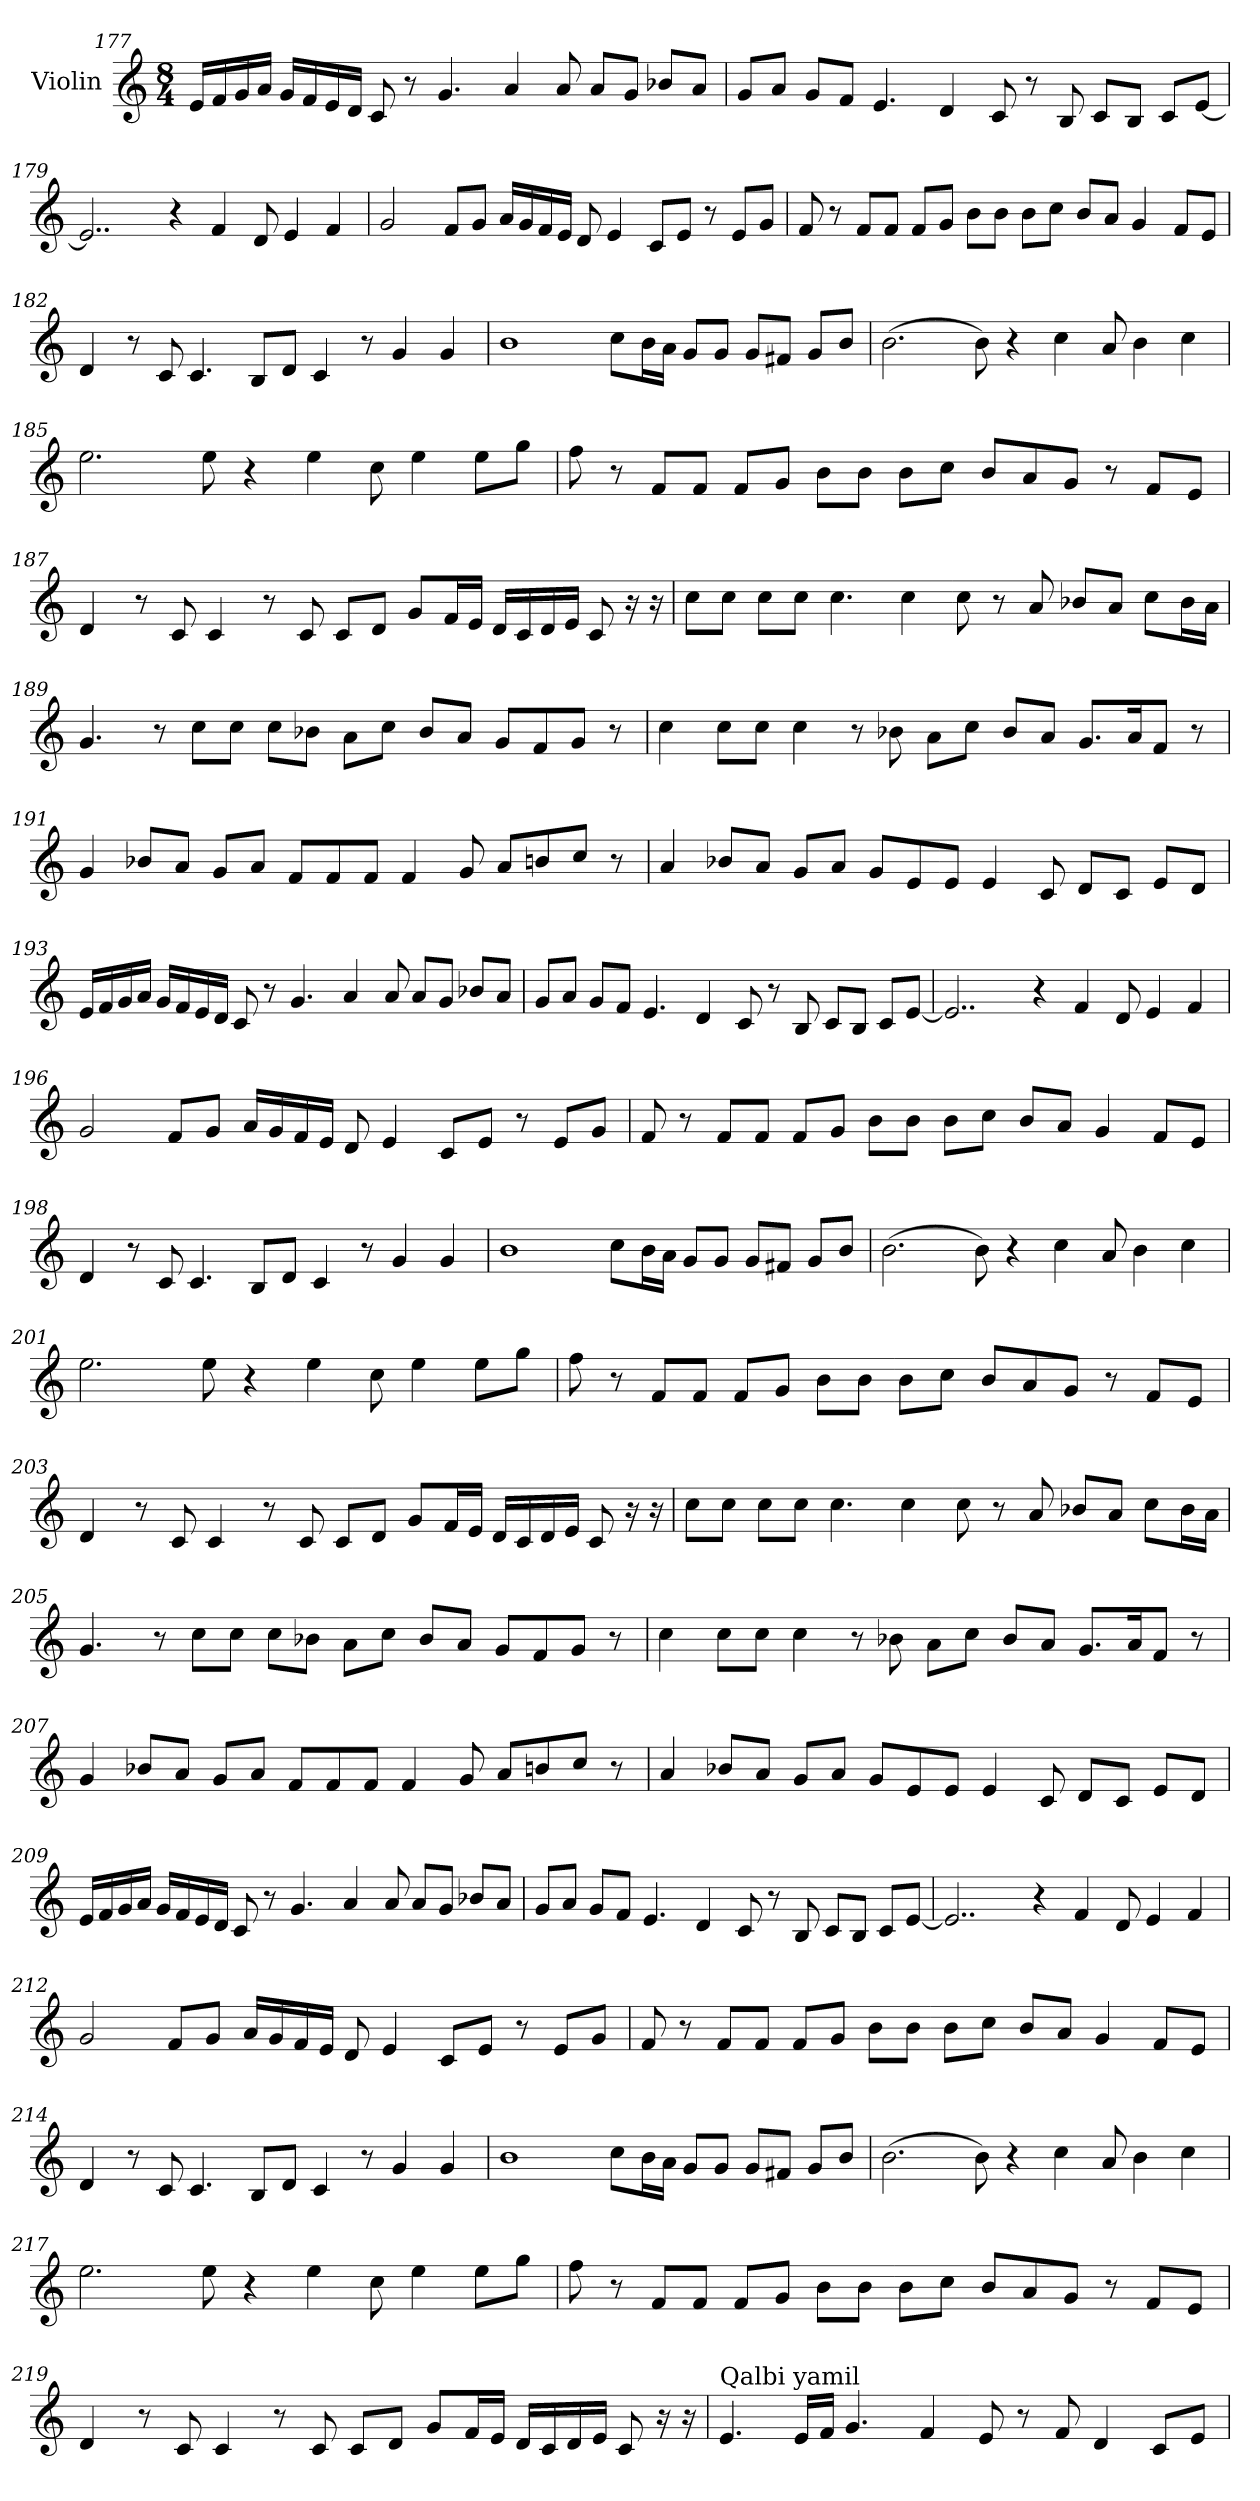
**kern
*part1
*staff1
*I"Violin
!!LO:PB:g=z
*clefG2
*k[]
*C:
*M8/4
=177
16e/LL
16f/
16g/
16a/JJ
16g/LL
16f/
16e/
16d/JJ
8c/
8r
4.g/
4a/
8a/
8a/L
8g/J
8b-X/L
8a/J
=178
8g/L
8a/J
8g/L
8f/J
4.e/
4d/
8c/
8r
8B/
8c/L
8B/J
8c/L
[8e/J
!!LO:LB:g=z
=179
2..e/]
4r
4f/
8d/
4e/
4f/
=180
2g/
8f/L
8g/J
16a/LL
16g/
16f/
16e/JJ
8d/
4e/
8c/L
8e/J
8r
8e/L
8g/J
!!LO:LB:g=z
=181
8f/
8r
8f/L
8f/J
8f/L
8g/J
8b\L
8b\J
8b\L
8cc\J
8b/L
8a/J
4g/
8f/L
8e/J
=182
4d/
8r
8c/
4.c/
8B/L
8d/J
4c/
8r
4g/
4g/
!!LO:LB:g=z
=183
1b
8cc\L
16b\L
16a\JJ
8g/L
8g/J
8g/L
8f#X/J
8g/L
8b/J
=184
(2.b\
8b\)
4r
4cc\
8a/
4b\
4cc\
=185
2.ee\
8ee\
4r
4ee\
8cc\
4ee\
8ee\L
8gg\J
!!LO:LB:g=z
=186
8ff\
8r
8f/L
8f/J
8f/L
8g/J
8b\L
8b\J
8b\L
8cc\J
8b/L
8a/
8g/J
8r
8f/L
8e/J
=187
4d/
8r
8c/
4c/
8r
8c/
8c/L
8d/J
8g/L
16f/L
16e/JJ
16d/LL
16c/
16d/
16e/JJ
8c/
16r
16r
!!LO:LB:g=z
=188
8cc\L
8cc\J
8cc\L
8cc\J
4.cc\
4cc\
8cc\
8r
8a/
8b-X/L
8a/J
8cc\L
16b-\L
16a\JJ
=189
4.g/
8r
8cc\L
8cc\J
8cc\L
8b-X\J
8a\L
8cc\J
8b-/L
8a/J
8g/L
8f/
8g/J
8r
!!LO:LB:g=z
=190
4cc\
8cc\L
8cc\J
4cc\
8r
8b-X\
8a\L
8cc\J
8b-/L
8a/J
8.g/L
16a/K
8f/J
8r
!!LO:LB:g=z
=191
4g/
8b-X/L
8a/J
8g/L
8a/J
8f/L
8f/
8f/J
4f/
8g/
8a/L
8bn/
8cc/J
8r
=192
4a/
8b-X/L
8a/J
8g/L
8a/J
8g/L
8e/
8e/J
4e/
8c/
8d/L
8c/J
8e/L
8d/J
!!LO:PB:g=z
=193
16e/LL
16f/
16g/
16a/JJ
16g/LL
16f/
16e/
16d/JJ
8c/
8r
4.g/
4a/
8a/
8a/L
8g/J
8b-X/L
8a/J
=194
8g/L
8a/J
8g/L
8f/J
4.e/
4d/
8c/
8r
8B/
8c/L
8B/J
8c/L
[8e/J
!!LO:LB:g=z
=195
2..e/]
4r
4f/
8d/
4e/
4f/
=196
2g/
8f/L
8g/J
16a/LL
16g/
16f/
16e/JJ
8d/
4e/
8c/L
8e/J
8r
8e/L
8g/J
!!LO:LB:g=z
=197
8f/
8r
8f/L
8f/J
8f/L
8g/J
8b\L
8b\J
8b\L
8cc\J
8b/L
8a/J
4g/
8f/L
8e/J
=198
4d/
8r
8c/
4.c/
8B/L
8d/J
4c/
8r
4g/
4g/
!!LO:LB:g=z
=199
1b
8cc\L
16b\L
16a\JJ
8g/L
8g/J
8g/L
8f#X/J
8g/L
8b/J
=200
(2.b\
8b\)
4r
4cc\
8a/
4b\
4cc\
=201
2.ee\
8ee\
4r
4ee\
8cc\
4ee\
8ee\L
8gg\J
!!LO:LB:g=z
=202
8ff\
8r
8f/L
8f/J
8f/L
8g/J
8b\L
8b\J
8b\L
8cc\J
8b/L
8a/
8g/J
8r
8f/L
8e/J
=203
4d/
8r
8c/
4c/
8r
8c/
8c/L
8d/J
8g/L
16f/L
16e/JJ
16d/LL
16c/
16d/
16e/JJ
8c/
16r
16r
!!LO:LB:g=z
=204
8cc\L
8cc\J
8cc\L
8cc\J
4.cc\
4cc\
8cc\
8r
8a/
8b-X/L
8a/J
8cc\L
16b-\L
16a\JJ
=205
4.g/
8r
8cc\L
8cc\J
8cc\L
8b-X\J
8a\L
8cc\J
8b-/L
8a/J
8g/L
8f/
8g/J
8r
!!LO:LB:g=z
=206
4cc\
8cc\L
8cc\J
4cc\
8r
8b-X\
8a\L
8cc\J
8b-/L
8a/J
8.g/L
16a/K
8f/J
8r
!!LO:LB:g=z
=207
4g/
8b-X/L
8a/J
8g/L
8a/J
8f/L
8f/
8f/J
4f/
8g/
8a/L
8bn/
8cc/J
8r
=208
4a/
8b-X/L
8a/J
8g/L
8a/J
8g/L
8e/
8e/J
4e/
8c/
8d/L
8c/J
8e/L
8d/J
!!LO:PB:g=z
=209
16e/LL
16f/
16g/
16a/JJ
16g/LL
16f/
16e/
16d/JJ
8c/
8r
4.g/
4a/
8a/
8a/L
8g/J
8b-X/L
8a/J
=210
8g/L
8a/J
8g/L
8f/J
4.e/
4d/
8c/
8r
8B/
8c/L
8B/J
8c/L
[8e/J
!!LO:LB:g=z
=211
2..e/]
4r
4f/
8d/
4e/
4f/
=212
2g/
8f/L
8g/J
16a/LL
16g/
16f/
16e/JJ
8d/
4e/
8c/L
8e/J
8r
8e/L
8g/J
!!LO:LB:g=z
=213
8f/
8r
8f/L
8f/J
8f/L
8g/J
8b\L
8b\J
8b\L
8cc\J
8b/L
8a/J
4g/
8f/L
8e/J
=214
4d/
8r
8c/
4.c/
8B/L
8d/J
4c/
8r
4g/
4g/
!!LO:LB:g=z
=215
1b
8cc\L
16b\L
16a\JJ
8g/L
8g/J
8g/L
8f#X/J
8g/L
8b/J
=216
(2.b\
8b\)
4r
4cc\
8a/
4b\
4cc\
=217
2.ee\
8ee\
4r
4ee\
8cc\
4ee\
8ee\L
8gg\J
!!LO:LB:g=z
=218
8ff\
8r
8f/L
8f/J
8f/L
8g/J
8b\L
8b\J
8b\L
8cc\J
8b/L
8a/
8g/J
8r
8f/L
8e/J
=219
4d/
8r
8c/
4c/
8r
8c/
8c/L
8d/J
8g/L
16f/L
16e/JJ
16d/LL
16c/
16d/
16e/JJ
8c/
16r
16r
!!LO:LB:g=z
=220
*MM60
!LO:TX:a:t=Qalbi yamil
4.e/
16e/LL
16f/JJ
4.g/
4f/
8e/
8r
8f/
4d/
8c/L
8e/J
=
*-
